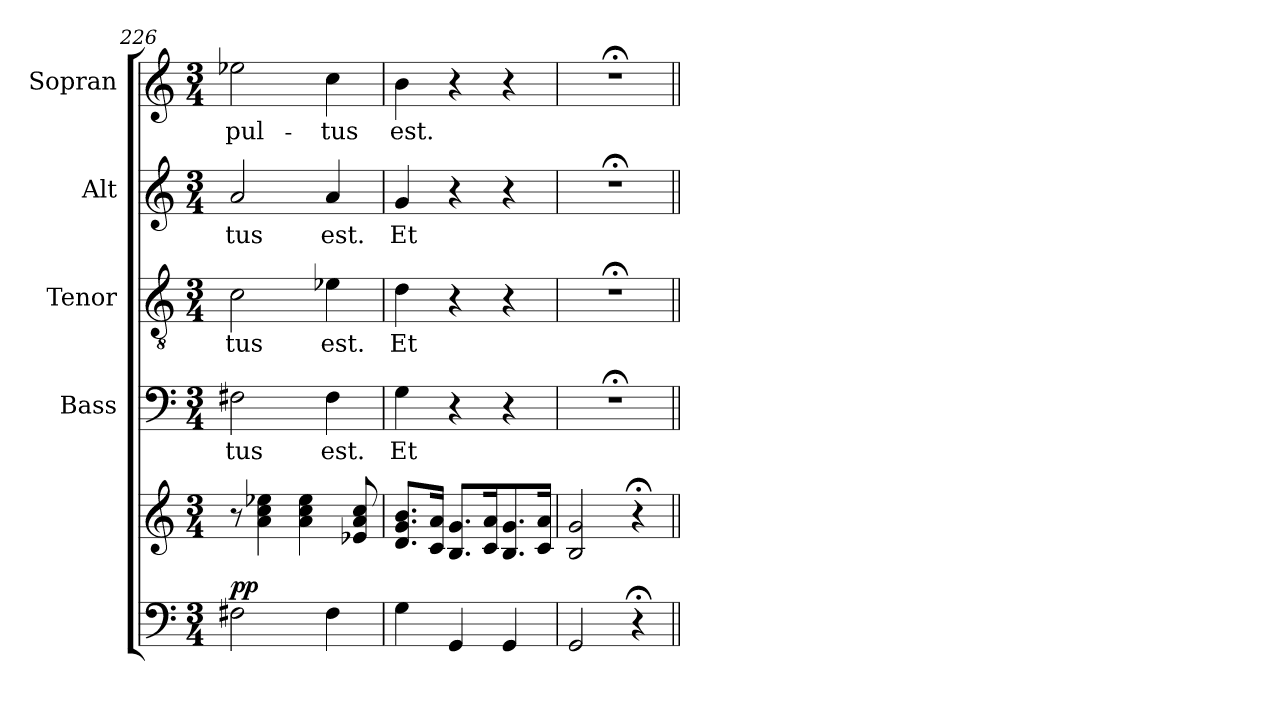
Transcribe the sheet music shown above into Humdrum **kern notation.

**kern	**kern	**dynam	**kern	**text	**kern	**text	**kern	**text	**kern	**text
*part5	*part5	*part5	*part4	*part4	*part3	*part3	*part2	*part2	*part1	*part1
*staff6	*staff5	*staff5/6	*staff4	*staff4	*staff3	*staff3	*staff2	*staff2	*staff1	*staff1
*	*	*	*I"Bass	*	*I"Tenor	*	*I"Alt	*	*I"Sopran	*
*	*	*	*I'B.	*	*I'T.	*	*I'A.	*	*I'S.	*
*clefF4	*clefG2	*	*clefF4	*	*clefGv2	*	*clefG2	*	*clefG2	*
*k[]	*k[]	*	*k[]	*	*k[]	*	*k[]	*	*k[]	*
*C:	*C:	*	*C:	*	*C:	*	*C:	*	*C:	*
*M3/4	*M3/4	*	*M3/4	*	*M3/4	*	*M3/4	*	*M3/4	*
=226	=226	=226	=226	=226	=226	=226	=226	=226	=226	=226
!	!	!LO:DY:a=2	!	!LO:LY:b	!	!LO:LY:b	!	!LO:LY:b	!	!LO:LY:b
2F#X\	8r	pp	2F#X\	-tus	2c\	-tus	2a/	-tus	2ee-X\	-pul-
.	4a\ 4cc\ 4ee-X\	.	.	.	.	.	.	.	.	.
.	4a\ 4cc\ 4ee-\	.	.	.	.	.	.	.	.	.
!	!	!	!	!LO:LY:b	!	!LO:LY:b	!	!LO:LY:b	!	!LO:LY:b
4F#\	.	.	4F#\	est.	4e-X\	est.	4a/	est.	4cc\	-tus
.	8e-X/ 8a/ 8cc/	.	.	.	.	.	.	.	.	.
=227	=227	=227	=227	=227	=227	=227	=227	=227	=227	=227
!	!	!	!	!LO:LY:b	!	!LO:LY:b	!	!LO:LY:b	!	!LO:LY:b
4G\	8.d/ 8.g/ 8.b/L	.	4G\	Et	4d\	Et	4g/	Et	4b\	est.
.	16c/ 16a/Jk	.	.	.	.	.	.	.	.	.
4GG/	8.B/ 8.g/L	.	4r	.	4r	.	4r	.	4r	.
.	16c/ 16a/k	.	.	.	.	.	.	.	.	.
4GG/	8.B/ 8.g/	.	4r	.	4r	.	4r	.	4r	.
.	16c/ 16a/Jk	.	.	.	.	.	.	.	.	.
=228	=228	=228	=228	=228	=228	=228	=228	=228	=228	=228
!	!	!	!LO:N:vis=1	!	!LO:N:vis=1	!	!LO:N:vis=1	!	!LO:N:vis=1	!
2GG/	2B/ 2g/	.	2.r;<	.	2.r;<	.	2.r;<	.	2.r;<	.
4r;<	4r;<	.	.	.	.	.	.	.	.	.
=||	=||	=||	=||	=||	=||	=||	=||	=||	=||	=||
*-	*-	*-	*-	*-	*-	*-	*-	*-	*-	*-
